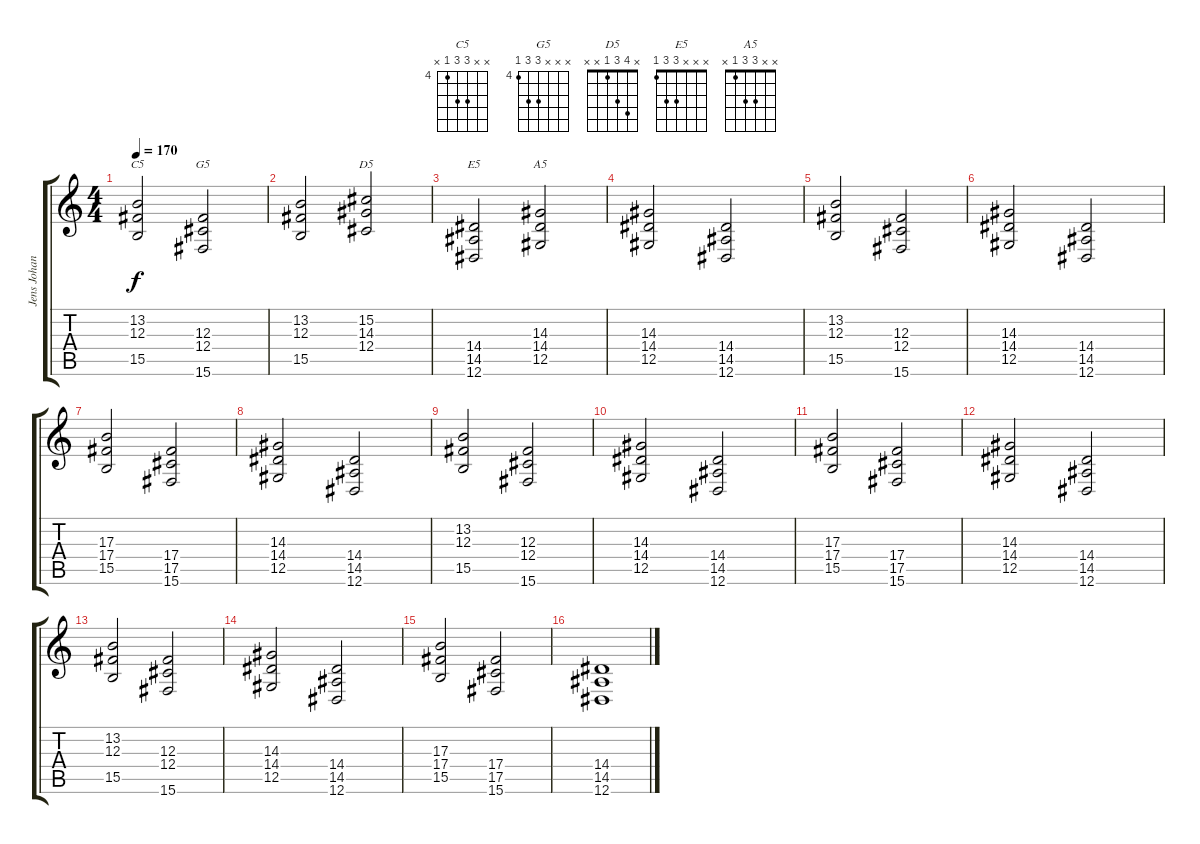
\track ("Jens Johansson (Rhythm Keyboard)" "Jens Johan") {instrument choiraahs}
\staff {score tabs}
\tuning (Eb4 Bb3 Gb3 Db3 Ab2 Eb2) {hide}
\chord ("C5" x x 6 6 4 x) {firstfret 4}
\chord ("G5" x x x 6 6 4) {firstfret 4}
\chord ("D5" x 4 3 1 x x)
\chord ("E5" x x x 3 3 1)
\chord ("A5" x x 3 3 1 x)
\ts (4 4)
\tempo 170
\clef g2
\ks c
(13.2 12.3 15.5).2{ch "C5" dy f} (12.3 12.4 15.6).2{ch "G5"} |
(13.2 12.3 15.5).2 (15.2 14.3 12.4).2{ch "D5"} |
(14.4 14.5 12.6).2{ch "E5"} (14.3 14.4 12.5).2{ch "A5"} |
(14.3 14.4 12.5).2 (14.4 14.5 12.6).2 |
(13.2 12.3 15.5).2 (12.3 12.4 15.6).2 |
(14.3 14.4 12.5).2 (14.4 14.5 12.6).2 |
(17.3 17.4 15.5).2 (17.4 17.5 15.6).2 |
(14.3 14.4 12.5).2 (14.4 14.5 12.6).2 |
(13.2 12.3 15.5).2 (12.3 12.4 15.6).2 |
(14.3 14.4 12.5).2 (14.4 14.5 12.6).2 |
(17.3 17.4 15.5).2 (17.4 17.5 15.6).2 |
(14.3 14.4 12.5).2 (14.4 14.5 12.6).2 |
(13.2 12.3 15.5).2 (12.3 12.4 15.6).2 |
(14.3 14.4 12.5).2 (14.4 14.5 12.6).2 |
(17.3 17.4 15.5).2 (17.4 17.5 15.6).2 |
(14.4 14.5 12.6).1
